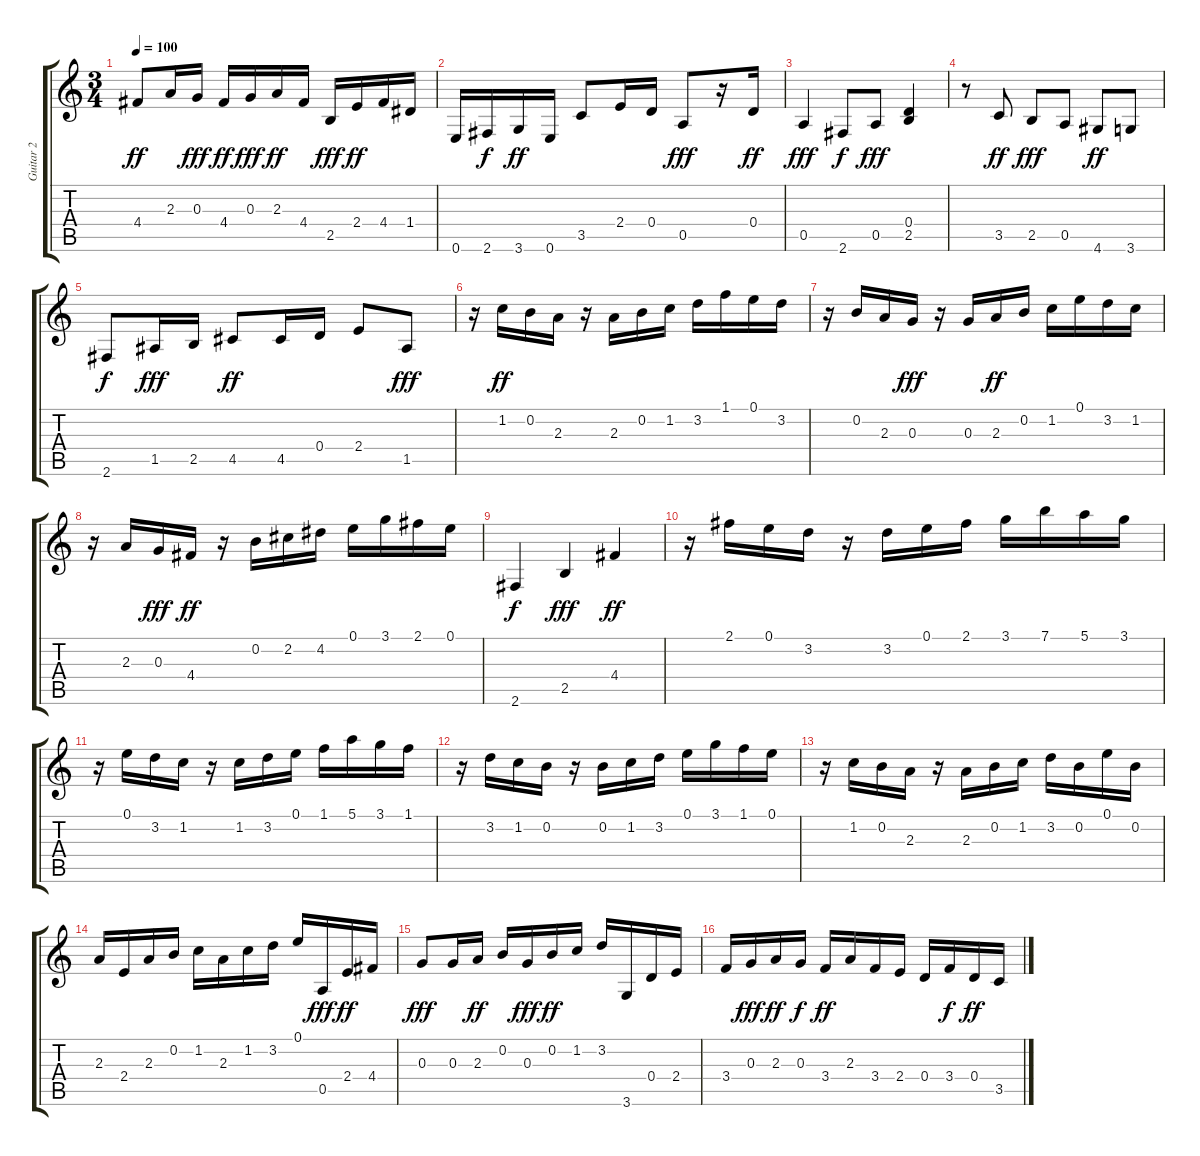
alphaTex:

\track ("Guitar 2" "Guitar 2") {instrument acousticguitarnylon}
\staff {score tabs}
\tuning (E4 B3 G3 D3 A2 E2) {hide}
\ts (3 4)
\tempo 100
\clef g2
\ks c
4.4.8{dy ff} 2.3.16 0.3.16{dy fff} 4.4.16{dy ff} 0.3.16{dy fff} 2.3.16{dy ff} 4.4.16 2.5.16{dy fff} 2.4.16{dy ff} 4.4.16 1.4.16 |
0.6.16 2.6.16{dy f} 3.6.16{dy ff} 0.6.16 3.5.8 2.4.16 0.4.16 0.5.8{dy fff} r.16 0.4.16{dy ff} |
0.5.4{dy fff} 2.6.8{dy f} 0.5.8{dy fff} (0.4 2.5).4 |
r.8 3.5.8{dy ff} 2.5.8{dy fff} 0.5.8 4.6.8{dy ff} 3.6.8 |
2.6.8{dy f} 1.5.16{dy fff} 2.5.16 4.5.8{dy ff} 4.5.16 0.4.16 2.4.8 1.5.8{dy fff} |
r.16 1.2.16{dy ff} 0.2.16 2.3.16 r.16 2.3.16 0.2.16 1.2.16 3.2.16 1.1.16 0.1.16 3.2.16 |
r.16 0.2.16 2.3.16 0.3.16{dy fff} r.16 0.3.16 2.3.16{dy ff} 0.2.16 1.2.16 0.1.16 3.2.16 1.2.16 |
r.16 2.3.16 0.3.16{dy fff} 4.4.16{dy ff} r.16 0.2.16 2.2.16 4.2.16 0.1.16 3.1.16 2.1.16 0.1.16 |
2.6.4{dy f} 2.5.4{dy fff} 4.4.4{dy ff} |
r.16 2.1.16 0.1.16 3.2.16 r.16 3.2.16 0.1.16 2.1.16 3.1.16 7.1.16 5.1.16 3.1.16 |
r.16 0.1.16 3.2.16 1.2.16 r.16 1.2.16 3.2.16 0.1.16 1.1.16 5.1.16 3.1.16 1.1.16 |
r.16 3.2.16 1.2.16 0.2.16 r.16 0.2.16 1.2.16 3.2.16 0.1.16 3.1.16 1.1.16 0.1.16 |
r.16 1.2.16 0.2.16 2.3.16 r.16 2.3.16 0.2.16 1.2.16 3.2.16 0.2.16 0.1.16 0.2.16 |
2.3.16 2.4.16 2.3.16 0.2.16 1.2.16 2.3.16 1.2.16 3.2.16 0.1.16 0.5.16{dy fff} 2.4.16{dy ff} 4.4.16 |
0.3.8{dy fff} 0.3.16 2.3.16{dy ff} 0.2.16 0.3.16{dy fff} 0.2.16{dy ff} 1.2.16 3.2.16 3.6.16 0.4.16 2.4.16 |
3.4.16 0.3.16{dy fff} 2.3.16{dy ff} 0.3.16{dy f} 3.4.16{dy ff} 2.3.16 3.4.16 2.4.16 0.4.16 3.4.16{dy f} 0.4.16{dy ff} 3.5.16
